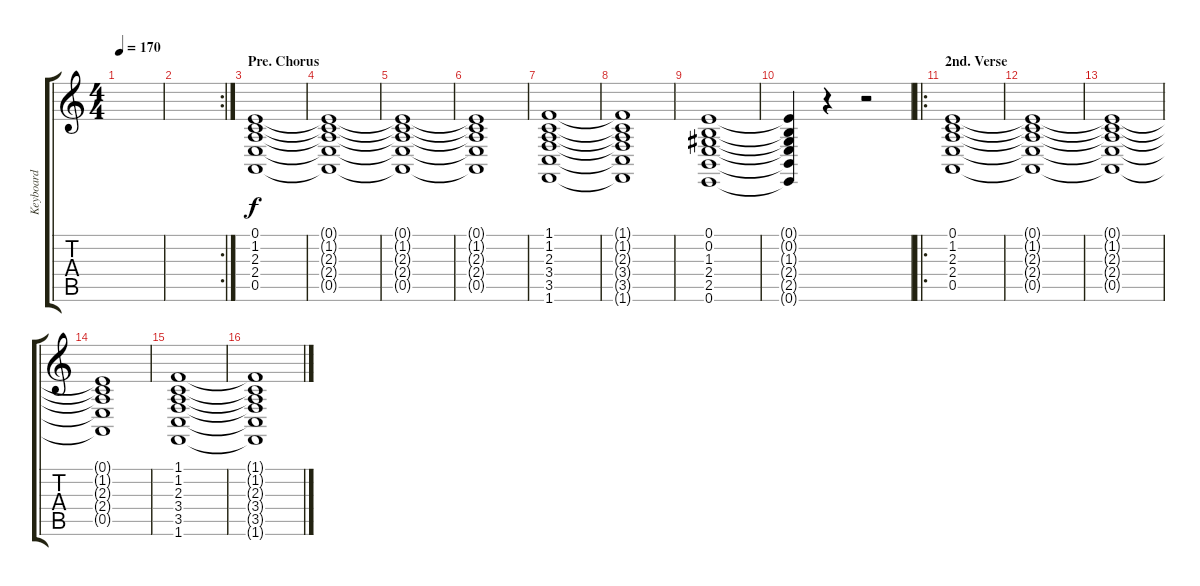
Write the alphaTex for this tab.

\track ("Keyboard" "Keyboard") {instrument stringensemble1}
\staff {score tabs}
\tuning (E4 B3 G3 D3 A2 E2) {hide}
\ts (4 4)
\tempo 170
\clef g2
\ks c
|
\rc 2
|
\section ("" "Pre. Chorus")
(0.1 1.2 2.3 2.4 0.5).1{instrument churchorgan} |
(0.1{t} 1.2{t} 2.3{t} 2.4{t} 0.5{t}).1 |
(0.1{t} 1.2{t} 2.3{t} 2.4{t} 0.5{t}).1 |
(0.1{t} 1.2{t} 2.3{t} 2.4{t} 0.5{t}).1 |
(1.1 1.2 2.3 3.4 3.5 1.6).1 |
(1.1{t} 1.2{t} 2.3{t} 3.4{t} 3.5{t} 1.6{t}).1 |
(0.1 0.2 1.3 2.4 2.5 0.6).1 |
(0.1{t} 0.2{t} 1.3{t} 2.4{t} 2.5{t} 0.6{t}).4 r.4 r.2 |
\ro
\section ("" "2nd. Verse")
(0.1 1.2 2.3 2.4 0.5).1 |
(0.1{t} 1.2{t} 2.3{t} 2.4{t} 0.5{t}).1 |
(0.1{t} 1.2{t} 2.3{t} 2.4{t} 0.5{t}).1 |
(0.1{t} 1.2{t} 2.3{t} 2.4{t} 0.5{t}).1 |
(1.1 1.2 2.3 3.4 3.5 1.6).1 |
(1.1{t} 1.2{t} 2.3{t} 3.4{t} 3.5{t} 1.6{t}).1
